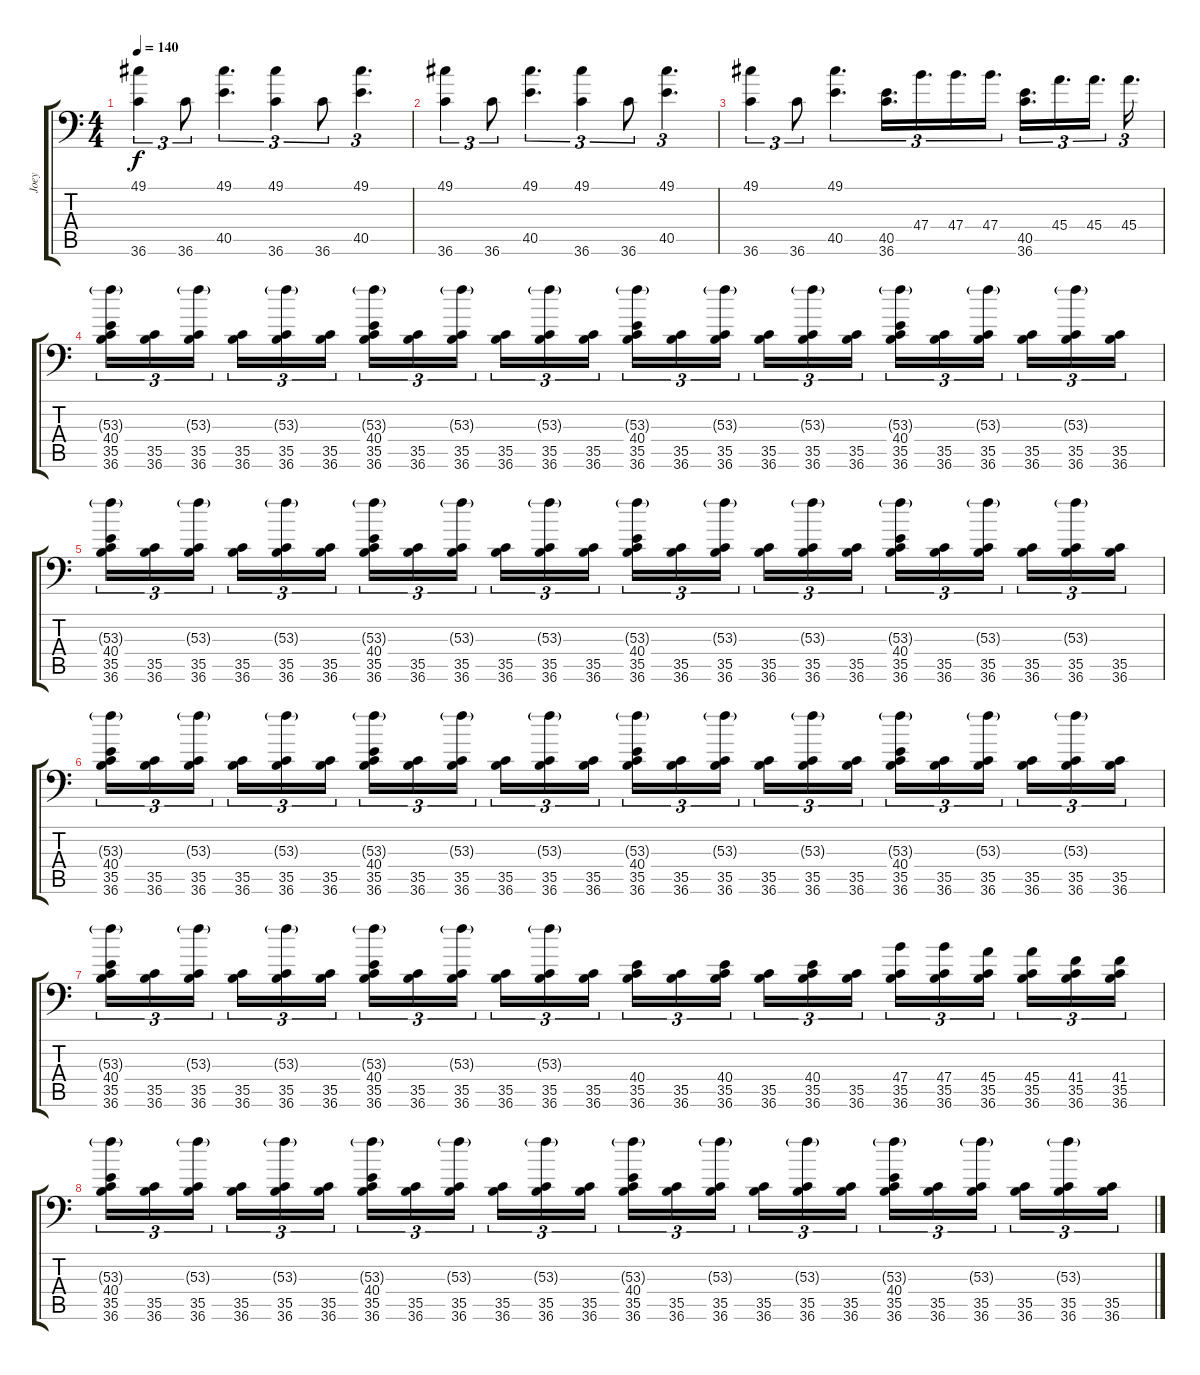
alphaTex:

\track ("Joey" "Joey") {instrument acousticgrandpiano}
\staff {score tabs}
\tuning (C-1 C-1 C-1 C-1 C-1 C-1) {hide}
\ts (4 4)
\tempo 140
\clef f4
\ks c
(49.1 36.6).4{tu (3 2) dy f} 36.6.8{tu (3 2)} (49.1 40.5).4{d tu (3 2)} (49.1 36.6).4{tu (3 2)} 36.6.8{tu (3 2)} (49.1 40.5).4{d tu (3 2)} |
(49.1 36.6).4{tu (3 2)} 36.6.8{tu (3 2)} (49.1 40.5).4{d tu (3 2)} (49.1 36.6).4{tu (3 2)} 36.6.8{tu (3 2)} (49.1 40.5).4{d tu (3 2)} |
(49.1 36.6).4{tu (3 2)} 36.6.8{tu (3 2)} (49.1 40.5).4{d tu (3 2)} (40.5 36.6).16{d tu (3 2)} 47.4.16{d tu (3 2)} 47.4.16{d tu (3 2)} 47.4.16{d tu (3 2)} (40.5 36.6).16{d tu (3 2)} 45.4.16{d tu (3 2)} 45.4.16{d tu (3 2)} 45.4.16{d tu (3 2)} |
(53.3{g} 40.4 35.5 36.6).16{tu (3 2)} (35.5 36.6).16{tu (3 2)} (53.3{g} 35.5 36.6).16{tu (3 2)} (35.5 36.6).16{tu (3 2)} (53.3{g} 35.5 36.6).16{tu (3 2)} (35.5 36.6).16{tu (3 2)} (53.3{g} 40.4 35.5 36.6).16{tu (3 2)} (35.5 36.6).16{tu (3 2)} (53.3{g} 35.5 36.6).16{tu (3 2)} (35.5 36.6).16{tu (3 2)} (53.3{g} 35.5 36.6).16{tu (3 2)} (35.5 36.6).16{tu (3 2)} (53.3{g} 40.4 35.5 36.6).16{tu (3 2)} (35.5 36.6).16{tu (3 2)} (53.3{g} 35.5 36.6).16{tu (3 2)} (35.5 36.6).16{tu (3 2)} (53.3{g} 35.5 36.6).16{tu (3 2)} (35.5 36.6).16{tu (3 2)} (53.3{g} 40.4 35.5 36.6).16{tu (3 2)} (35.5 36.6).16{tu (3 2)} (53.3{g} 35.5 36.6).16{tu (3 2)} (35.5 36.6).16{tu (3 2)} (53.3{g} 35.5 36.6).16{tu (3 2)} (35.5 36.6).16{tu (3 2)} |
(53.3{g} 40.4 35.5 36.6).16{tu (3 2)} (35.5 36.6).16{tu (3 2)} (53.3{g} 35.5 36.6).16{tu (3 2)} (35.5 36.6).16{tu (3 2)} (53.3{g} 35.5 36.6).16{tu (3 2)} (35.5 36.6).16{tu (3 2)} (53.3{g} 40.4 35.5 36.6).16{tu (3 2)} (35.5 36.6).16{tu (3 2)} (53.3{g} 35.5 36.6).16{tu (3 2)} (35.5 36.6).16{tu (3 2)} (53.3{g} 35.5 36.6).16{tu (3 2)} (35.5 36.6).16{tu (3 2)} (53.3{g} 40.4 35.5 36.6).16{tu (3 2)} (35.5 36.6).16{tu (3 2)} (53.3{g} 35.5 36.6).16{tu (3 2)} (35.5 36.6).16{tu (3 2)} (53.3{g} 35.5 36.6).16{tu (3 2)} (35.5 36.6).16{tu (3 2)} (53.3{g} 40.4 35.5 36.6).16{tu (3 2)} (35.5 36.6).16{tu (3 2)} (53.3{g} 35.5 36.6).16{tu (3 2)} (35.5 36.6).16{tu (3 2)} (53.3{g} 35.5 36.6).16{tu (3 2)} (35.5 36.6).16{tu (3 2)} |
(53.3{g} 40.4 35.5 36.6).16{tu (3 2)} (35.5 36.6).16{tu (3 2)} (53.3{g} 35.5 36.6).16{tu (3 2)} (35.5 36.6).16{tu (3 2)} (53.3{g} 35.5 36.6).16{tu (3 2)} (35.5 36.6).16{tu (3 2)} (53.3{g} 40.4 35.5 36.6).16{tu (3 2)} (35.5 36.6).16{tu (3 2)} (53.3{g} 35.5 36.6).16{tu (3 2)} (35.5 36.6).16{tu (3 2)} (53.3{g} 35.5 36.6).16{tu (3 2)} (35.5 36.6).16{tu (3 2)} (53.3{g} 40.4 35.5 36.6).16{tu (3 2)} (35.5 36.6).16{tu (3 2)} (53.3{g} 35.5 36.6).16{tu (3 2)} (35.5 36.6).16{tu (3 2)} (53.3{g} 35.5 36.6).16{tu (3 2)} (35.5 36.6).16{tu (3 2)} (53.3{g} 40.4 35.5 36.6).16{tu (3 2)} (35.5 36.6).16{tu (3 2)} (53.3{g} 35.5 36.6).16{tu (3 2)} (35.5 36.6).16{tu (3 2)} (53.3{g} 35.5 36.6).16{tu (3 2)} (35.5 36.6).16{tu (3 2)} |
(53.3{g} 40.4 35.5 36.6).16{tu (3 2)} (35.5 36.6).16{tu (3 2)} (53.3{g} 35.5 36.6).16{tu (3 2)} (35.5 36.6).16{tu (3 2)} (53.3{g} 35.5 36.6).16{tu (3 2)} (35.5 36.6).16{tu (3 2)} (53.3{g} 40.4 35.5 36.6).16{tu (3 2)} (35.5 36.6).16{tu (3 2)} (53.3{g} 35.5 36.6).16{tu (3 2)} (35.5 36.6).16{tu (3 2)} (53.3{g} 35.5 36.6).16{tu (3 2)} (35.5 36.6).16{tu (3 2)} (40.4 35.5 36.6).16{tu (3 2)} (35.5 36.6).16{tu (3 2)} (40.4 35.5 36.6).16{tu (3 2)} (35.5 36.6).16{tu (3 2)} (40.4 35.5 36.6).16{tu (3 2)} (35.5 36.6).16{tu (3 2)} (47.4 35.5 36.6).16{tu (3 2)} (47.4 35.5 36.6).16{tu (3 2)} (45.4 35.5 36.6).16{tu (3 2)} (45.4 35.5 36.6).16{tu (3 2)} (41.4 35.5 36.6).16{tu (3 2)} (41.4 35.5 36.6).16{tu (3 2)} |
(53.3{g} 40.4 35.5 36.6).16{tu (3 2)} (35.5 36.6).16{tu (3 2)} (53.3{g} 35.5 36.6).16{tu (3 2)} (35.5 36.6).16{tu (3 2)} (53.3{g} 35.5 36.6).16{tu (3 2)} (35.5 36.6).16{tu (3 2)} (53.3{g} 40.4 35.5 36.6).16{tu (3 2)} (35.5 36.6).16{tu (3 2)} (53.3{g} 35.5 36.6).16{tu (3 2)} (35.5 36.6).16{tu (3 2)} (53.3{g} 35.5 36.6).16{tu (3 2)} (35.5 36.6).16{tu (3 2)} (53.3{g} 40.4 35.5 36.6).16{tu (3 2)} (35.5 36.6).16{tu (3 2)} (53.3{g} 35.5 36.6).16{tu (3 2)} (35.5 36.6).16{tu (3 2)} (53.3{g} 35.5 36.6).16{tu (3 2)} (35.5 36.6).16{tu (3 2)} (53.3{g} 40.4 35.5 36.6).16{tu (3 2)} (35.5 36.6).16{tu (3 2)} (53.3{g} 35.5 36.6).16{tu (3 2)} (35.5 36.6).16{tu (3 2)} (53.3{g} 35.5 36.6).16{tu (3 2)} (35.5 36.6).16{tu (3 2)}
